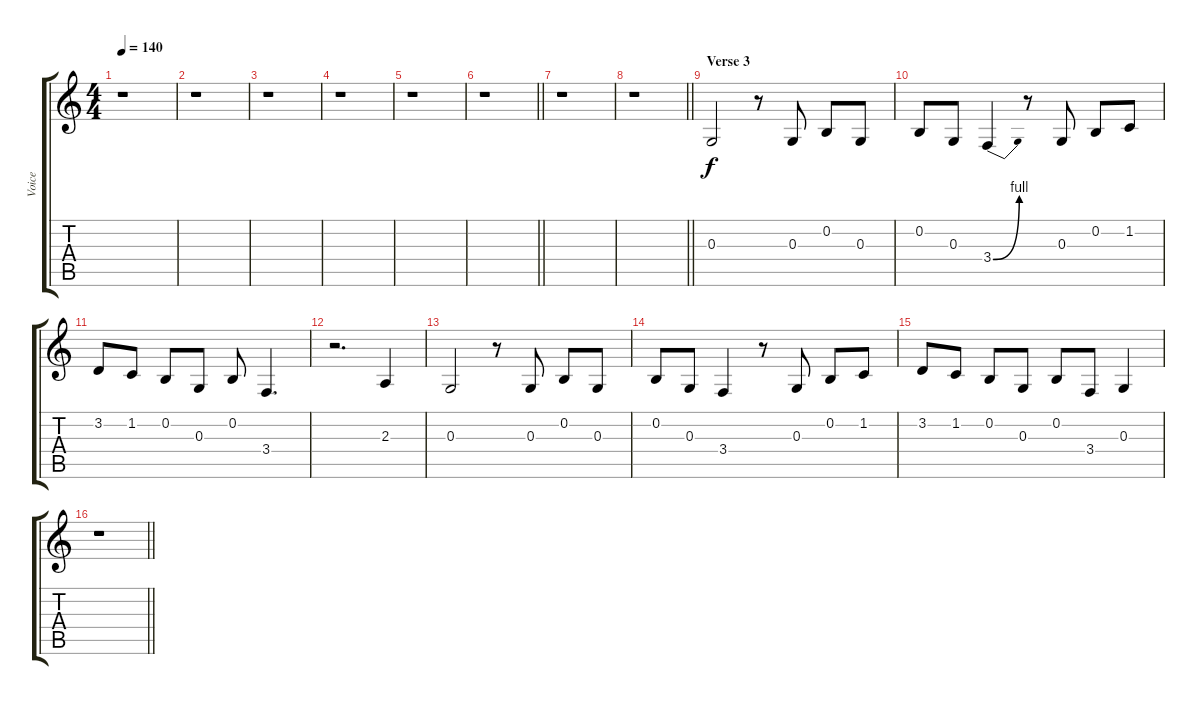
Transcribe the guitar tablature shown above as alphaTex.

\track ("Voice" "Voice") {instrument englishhorn}
\staff {score tabs}
\tuning (E4 B3 G3 D3 A2 E2) {hide}
\ts (4 4)
\tempo 140
\clef g2
\ks c
r.1{dy f} |
r.1 |
r.1 |
r.1 |
r.1 |
\barLineRight lightlight
r.1 |
r.1 |
\barLineRight lightlight
r.1 |
\section ("" "Verse 3")
0.3.2 r.8 0.3.8 0.2.8 0.3.8 |
0.2.8 0.3.8 3.4{be (bend 0 0 60 4)}.4 r.8 0.3.8 0.2.8 1.2.8 |
3.2.8 1.2.8 0.2.8 0.3.8 0.2.8 3.4.4{d} |
r.2{d} 2.3.4 |
0.3.2 r.8 0.3.8 0.2.8 0.3.8 |
0.2.8 0.3.8 3.4.4 r.8 0.3.8 0.2.8 1.2.8 |
3.2.8 1.2.8 0.2.8 0.3.8 0.2.8 3.4.8 0.3.4 |
\barLineRight lightlight
r.1
